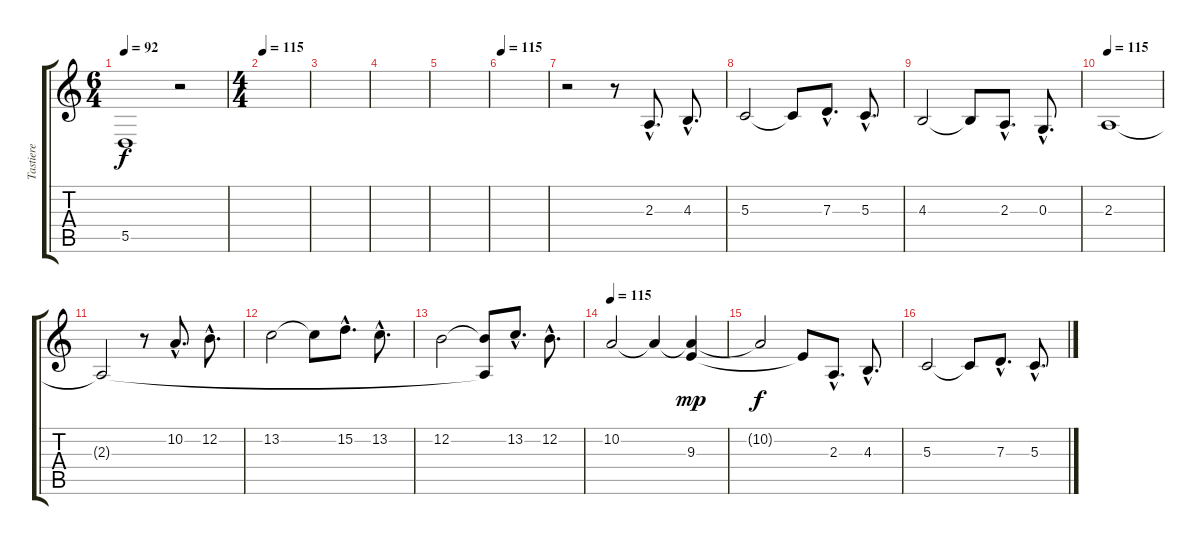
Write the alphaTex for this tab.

\track ("Tastiere" "Tastiere") {instrument stringensemble1}
\staff {score tabs}
\tuning (E4 B3 G3 D3 A2 E2) {hide}
\ts (6 4)
\tempo 92
\clef g2
\ks c
5.5.1{dy f} r.2 |
\ts (4 4)
\tempo 115
|
|
|
|
\tempo 115
|
r.2 r.8 2.3{hac}.8{d} 4.3{hac}.8{d} |
5.3.2 5.3{t}.8 7.3{hac}.8{d} 5.3{hac}.8{d} |
4.3.2 4.3{t}.8 2.3{hac}.8{d} 0.3{hac}.8{d} |
\tempo 115
2.3.1 |
2.3{t}.2 r.8 10.2{hac}.8{d} 12.2{hac}.8{d} |
13.2.2 13.2{t}.8 15.2{hac}.8{d} 13.2{hac}.8{d} |
12.2.2 (12.2{t} 2.3{t}).8 13.2{hac}.8{d} 12.2{hac}.8{d} |
\tempo 115
10.2.2 10.2{t}.4 (10.2{t} 9.3).4{dy mp} |
10.2{t}.2{dy f} 9.3{t}.8 2.3{hac}.8{d} 4.3{hac}.8{d} |
5.3.2 5.3{t}.8 7.3{hac}.8{d} 5.3{hac}.8{d}
